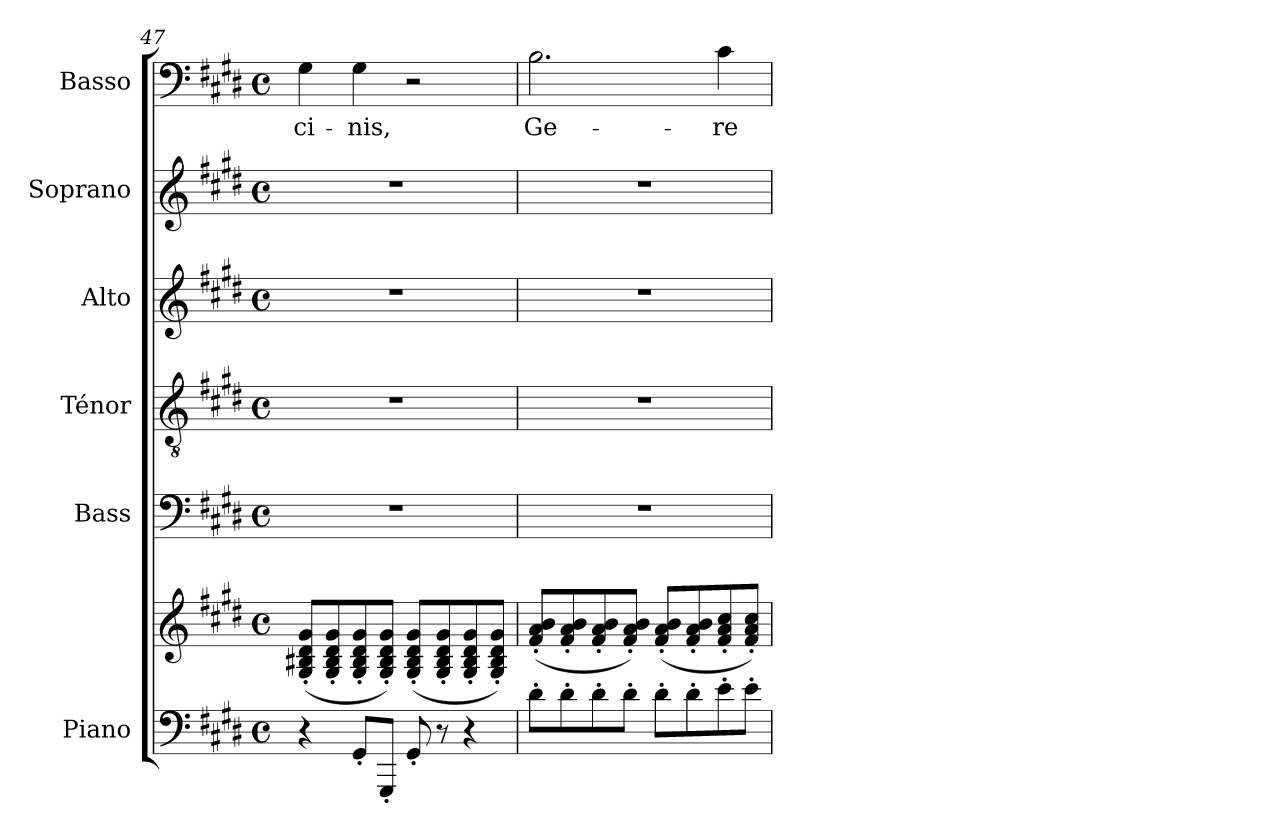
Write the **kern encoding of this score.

**kern	**kern	**kern	**kern	**kern	**kern	**kern	**text
*part6	*part6	*part5	*part4	*part3	*part2	*part1	*part1
*staff7	*staff6	*staff5	*staff4	*staff3	*staff2	*staff1	*staff1
*I"Piano	*	*I"Bass	*I"Ténor	*I"Alto	*I"Soprano	*I"Basso	*
*I'Pno.	*	*I'B.	*I'T.	*I'A.	*I'S.	*I'B	*
*clefF4	*clefG2	*clefF4	*clefGv2	*clefG2	*clefG2	*clefF4	*
*k[f#c#g#d#]	*k[f#c#g#d#]	*k[f#c#g#d#]	*k[f#c#g#d#]	*k[f#c#g#d#]	*k[f#c#g#d#]	*k[f#c#g#d#]	*
*M4/4	*M4/4	*M4/4	*M4/4	*M4/4	*M4/4	*M4/4	*
*met(c)	*met(c)	*met(c)	*met(c)	*met(c)	*met(c)	*met(c)	*
=47	=47	=47	=47	=47	=47	=47	=47
!	!	!	!	!	!	!	!LO:LY:b
4r	(<8G#/' 8B#X/' 8d#/' 8g#/'L	1r	1r	1r	1r	4G#\	ci-
.	8G#/' 8B#/' 8d#/' 8g#/'	.	.	.	.	.	.
!	!	!	!	!	!	!	!LO:LY:b
8GG#'/L	8G#/' 8B#/' 8d#/' 8g#/'	.	.	.	.	4G#\	-nis,
8GGG#'/J	8G#/' 8B#/' 8d#/' 8g#/'J)	.	.	.	.	.	.
8GG#'/	(<8G#/' 8B#/' 8d#/' 8g#/'L	.	.	.	.	2r	.
8r	8G#/' 8B#/' 8d#/' 8g#/'	.	.	.	.	.	.
4r	8G#/' 8B#/' 8d#/' 8g#/'	.	.	.	.	.	.
.	8G#/' 8B#/' 8d#/' 8g#/'J)	.	.	.	.	.	.
!!LO:PB:g=z
=48	=48	=48	=48	=48	=48	=48	=48
!	!	!	!	!	!	!	!LO:LY:b
8d#'\L	(<8f#/' 8a/' 8b/'L	1r	1r	1r	1r	2.B\	Ge-
8d#'\	8f#/' 8a/' 8b/'	.	.	.	.	.	.
8d#'\	8f#/' 8a/' 8b/'	.	.	.	.	.	.
8d#'\J	8f#/' 8a/' 8b/'J)	.	.	.	.	.	.
8d#'\L	(<8f#/' 8a/' 8b/'L	.	.	.	.	.	.
8d#'\	8f#/' 8a/' 8b/'	.	.	.	.	.	.
!	!	!	!	!	!	!	!LO:LY:b
8e'\	8f#/' 8a/' 8cc#/'	.	.	.	.	4c#\	-re
8e'\J	8f#/' 8a/' 8cc#/'J)	.	.	.	.	.	.
=	=	=	=	=	=	=	=
*-	*-	*-	*-	*-	*-	*-	*-
